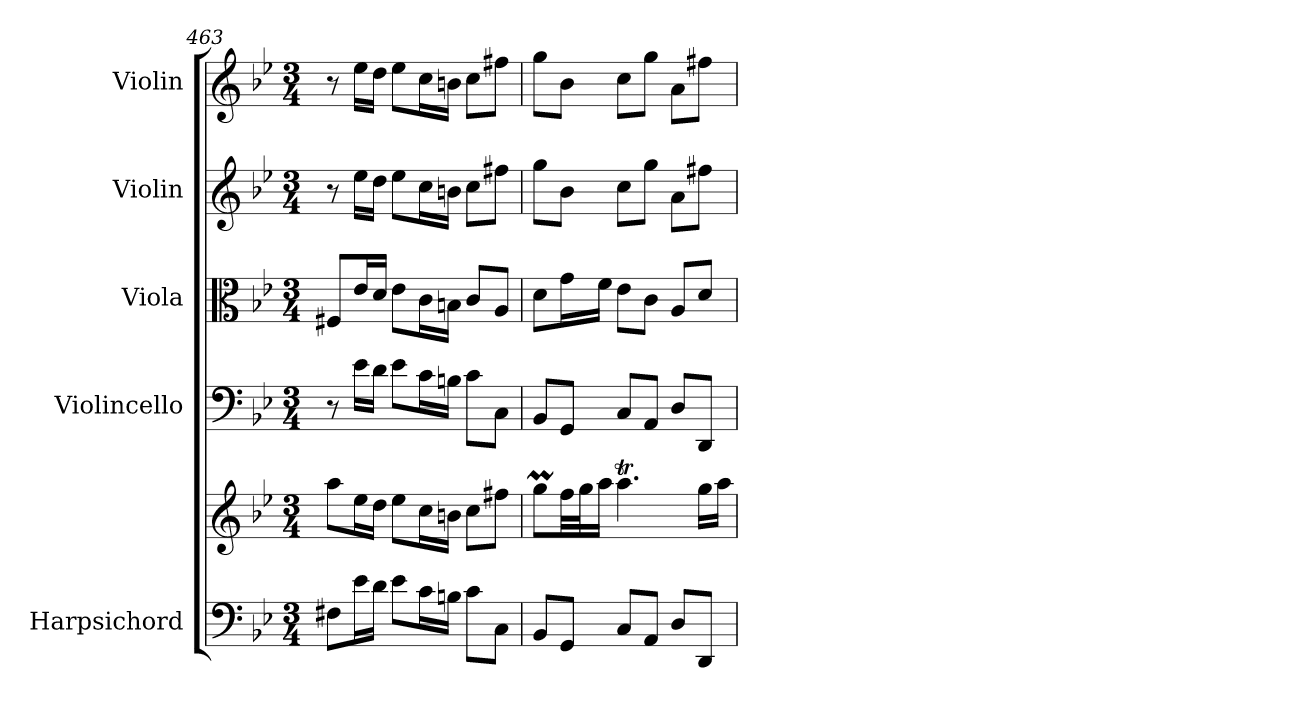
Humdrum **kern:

**kern	**kern	**kern	**kern	**kern	**kern
*part5	*part5	*part4	*part3	*part2	*part1
*staff6	*staff5	*staff4	*staff3	*staff2	*staff1
*I"Harpsichord	*	*I"Violincello	*I"Viola	*I"Violin	*I"Violin
*I'Hpschd	*	*I'Vc	*I'Vla	*I'Vln	*I'Vln
*clefF4	*clefG2	*clefF4	*clefC3	*clefG2	*clefG2
*k[b-e-]	*k[b-e-]	*k[b-e-]	*k[b-e-]	*k[b-e-]	*k[b-e-]
*M3/4	*M3/4	*M3/4	*M3/4	*M3/4	*M3/4
=463	=463	=463	=463	=463	=463
8F#X\L	8aa\L	8r	8F#X/L	8r	8r
16e-\L	16ee-\L	16e-\LL	16e-/L	16ee-\LL	16ee-\LL
16d\JJ	16dd\JJ	16d\JJ	16d/JJ	16dd\JJ	16dd\JJ
8e-\L	8ee-\L	8e-\L	8e-\L	8ee-\L	8ee-\L
16c\L	16cc\L	16c\L	16c\L	16cc\L	16cc\L
16Bn\JJ	16bn\JJ	16Bn\JJ	16Bn\JJ	16bn\JJ	16bn\JJ
8c\L	8cc\L	8c\L	8c/L	8cc\L	8cc\L
8C\J	8ff#X\J	8C\J	8A/J	8ff#X\J	8ff#X\J
=464	=464	=464	=464	=464	=464
8BB-/L	8ggM\L	8BB-/L	8d\L	8gg\L	8gg\L
8GG/J	32ff\LL	8GG/J	16g\L	8b-\J	8b-\J
.	32gg\J	.	.	.	.
.	16aa\JJ	.	16f\JJ	.	.
8C/L	4.aat\	8C/L	8e-\L	8cc\L	8cc\L
8AA/J	.	8AA/J	8c\J	8gg\J	8gg\J
8D/L	.	8D/L	8A/L	8a\L	8a\L
8DD/J	16gg\LL	8DD/J	8d/J	8ff#X\J	8ff#X\J
.	16aa\JJ	.	.	.	.
=	=	=	=	=	=
*-	*-	*-	*-	*-	*-
